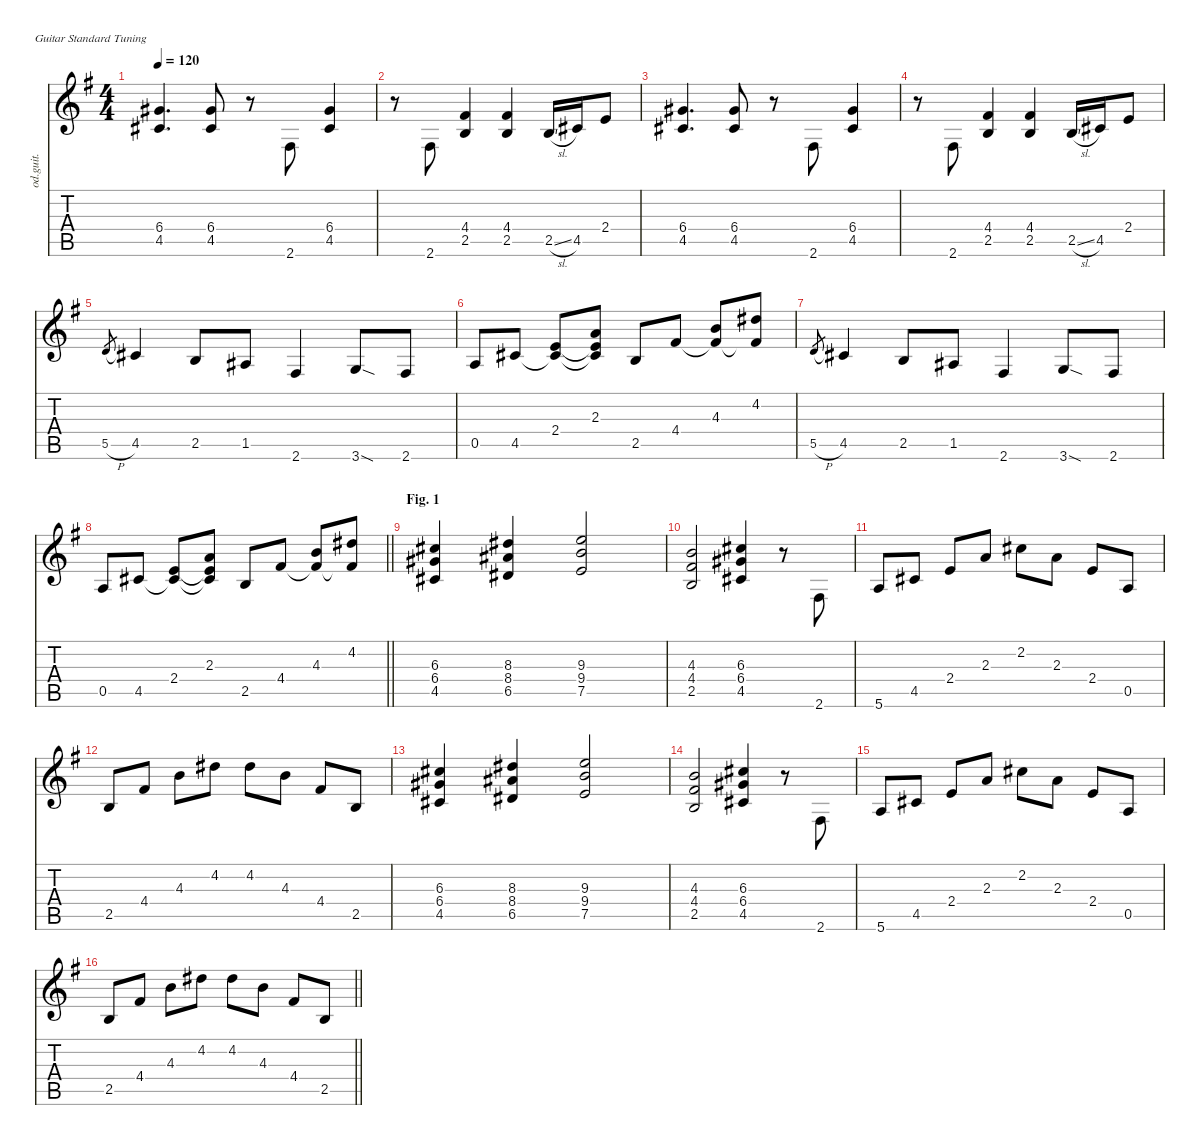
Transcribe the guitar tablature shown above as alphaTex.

\defaultSystemsLayout 4
\hideDynamics
\bracketExtendMode nobrackets
\track ("Guitar 1 (Tony Iommi)" "od.guit.") {instrument overdrivenguitar}
\staff {score tabs}
\tuning (E4 B3 G3 D3 A2 E2)
\ts (4 4)
\tempo 120
\clef g2
\ks g
(6.4{acc #} 4.5{acc #}).4{d dy f beam Up} (6.4{acc #} 4.5{acc #}).8{beam Up} r.8{beam Down} 2.6{acc #}.8{beam Up} (6.4{acc #} 4.5{acc #}).4{beam Up} |
r.8{beam Down} 2.6{acc #}.8{beam Up} (4.4{acc #} 2.5{acc forcenatural}).4{beam Up} (4.4{acc #} 2.5{acc forcenatural}).4{beam Up} 2.5{sl acc forcenatural}.16{beam Up} 4.5{acc #}.16{beam Up} 2.4{acc forcenatural}.8{beam Up} |
(6.4{acc #} 4.5{acc #}).4{d beam Up} (6.4{acc #} 4.5{acc #}).8{beam Up} r.8{beam Down} 2.6{acc #}.8{beam Up} (6.4{acc #} 4.5{acc #}).4{beam Up} |
r.8{beam Down} 2.6{acc #}.8{beam Up} (4.4{acc #} 2.5{acc forcenatural}).4{beam Up} (4.4{acc #} 2.5{acc forcenatural}).4{beam Up} 2.5{sl acc forcenatural}.16{beam Up} 4.5{acc #}.16{beam Up} 2.4{acc forcenatural}.8{beam Up} |
5.5{h acc forcenatural}.8{gr dy mf beam Up} 4.5{acc #}.4{dy f beam Up} 2.5{acc forcenatural}.8{beam Up} 1.5{acc #}.8{beam Up} 2.6{acc #}.4{beam Up} 3.6{sod acc forcenatural}.8{beam Up} 2.6{acc #}.8{beam Up} |
0.5{acc forcenatural}.8{beam Up} 4.5{acc #}.8{beam Up} (2.4{acc forcenatural} 4.5{t acc #}).8{beam Up} (2.3{acc forcenatural} 2.4{t acc forcenatural} 4.5{t acc #}).8{beam Up} 2.5{acc forcenatural}.8{beam Up} 4.4{acc #}.8{beam Up} (4.3{acc forcenatural} 4.4{t acc #}).8{beam Up} (4.2{acc #} 4.4{t acc #}).8{beam Up} |
5.5{h acc forcenatural}.8{gr dy mf beam Up} 4.5{acc #}.4{dy f beam Up} 2.5{acc forcenatural}.8{beam Up} 1.5{acc #}.8{beam Up} 2.6{acc #}.4{beam Up} 3.6{sod acc forcenatural}.8{beam Up} 2.6{acc #}.8{beam Up} |
\barLineRight lightlight
0.5{acc forcenatural}.8{beam Up} 4.5{acc #}.8{beam Up} (2.4{acc forcenatural} 4.5{t acc #}).8{beam Up} (2.3{acc forcenatural} 2.4{t acc forcenatural} 4.5{t acc #}).8{beam Up} 2.5{acc forcenatural}.8{beam Up} 4.4{acc #}.8{beam Up} (4.3{acc forcenatural} 4.4{t acc #}).8{beam Up} (4.2{acc #} 4.4{t acc #}).8{beam Up} |
\section ("" "Fig. 1")
(6.3{acc #} 6.4{acc #} 4.5{acc #}).4{beam Up} (8.3{acc #} 8.4{acc #} 6.5{acc #}).4{beam Up} (9.3{acc forcenatural} 9.4{acc forcenatural} 7.5{acc forcenatural}).2{beam Up} |
(4.3{acc forcenatural} 4.4{acc #} 2.5{acc forcenatural}).2{beam Up} (6.3{acc #} 6.4{acc #} 4.5{acc #}).4{beam Up} r.8{beam Down} 2.6{acc #}.8{beam Up} |
5.6{acc forcenatural}.8{beam Up} 4.5{acc #}.8{beam Up} 2.4{acc forcenatural}.8{beam Up} 2.3{acc forcenatural}.8{beam Up} 2.2{acc #}.8{beam Down} 2.3{acc forcenatural}.8{beam Down} 2.4{acc forcenatural}.8{beam Up} 0.5{acc forcenatural}.8{beam Up} |
2.5{acc forcenatural}.8{beam Up} 4.4{acc #}.8{beam Up} 4.3{acc forcenatural}.8{beam Down} 4.2{acc #}.8{beam Down} 4.2{acc #}.8{beam Down} 4.3{acc forcenatural}.8{beam Down} 4.4{acc #}.8{beam Up} 2.5{acc forcenatural}.8{beam Up} |
(6.3{acc #} 6.4{acc #} 4.5{acc #}).4{beam Up} (8.3{acc #} 8.4{acc #} 6.5{acc #}).4{beam Up} (9.3{acc forcenatural} 9.4{acc forcenatural} 7.5{acc forcenatural}).2{beam Up} |
(4.3{acc forcenatural} 4.4{acc #} 2.5{acc forcenatural}).2{beam Up} (6.3{acc #} 6.4{acc #} 4.5{acc #}).4{beam Up} r.8{beam Down} 2.6{acc #}.8{beam Up} |
5.6{acc forcenatural}.8{beam Up} 4.5{acc #}.8{beam Up} 2.4{acc forcenatural}.8{beam Up} 2.3{acc forcenatural}.8{beam Up} 2.2{acc #}.8{beam Down} 2.3{acc forcenatural}.8{beam Down} 2.4{acc forcenatural}.8{beam Up} 0.5{acc forcenatural}.8{beam Up} |
\barLineRight lightlight
2.5{acc forcenatural}.8{beam Up} 4.4{acc #}.8{beam Up} 4.3{acc forcenatural}.8{beam Down} 4.2{acc #}.8{beam Down} 4.2{acc #}.8{beam Down} 4.3{acc forcenatural}.8{beam Down} 4.4{acc #}.8{beam Up} 2.5{acc forcenatural}.8{beam Up}
